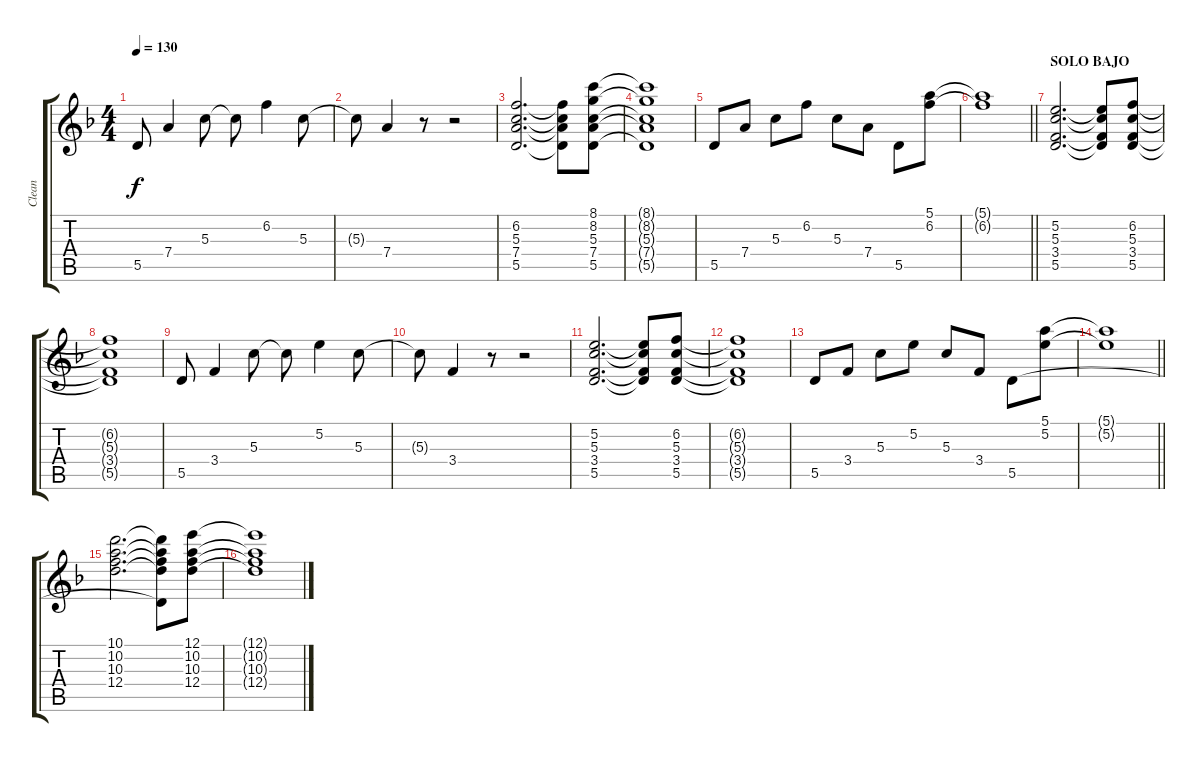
\track ("Clean" "Clean") {instrument acousticguitarsteel}
\staff {score tabs}
\tuning (E4 B3 G3 D3 A2 E2) {hide}
\ts (4 4)
\tempo 130
\clef g2
\ks dminor
5.5.8{dy f} 7.4.4 5.3.8 5.3{t}.8 6.2.4 5.3.8 |
5.3{t}.8 7.4.4 r.8 r.2 |
(6.2 5.3 7.4 5.5).2{d} (6.2{t} 5.3{t} 7.4{t} 5.5{t}).8 (8.1 8.2 5.3 7.4 5.5).8 |
(8.1{t} 8.2{t} 5.3{t} 7.4{t} 5.5{t}).1 |
5.5.8 7.4.8 5.3.8 6.2.8 5.3.8 7.4.8 5.5.8 (5.1 6.2).8 |
\barLineRight lightlight
(5.1{t} 6.2{t}).1 |
\section ("" "SOLO BAJO")
(5.2 5.3 3.4 5.5).2{d} (5.2{t} 5.3{t} 3.4{t} 5.5{t}).8 (6.2 5.3 3.4 5.5).8 |
(6.2{t} 5.3{t} 3.4{t} 5.5{t}).1 |
5.5.8 3.4.4 5.3.8 5.3{t}.8 5.2.4 5.3.8 |
5.3{t}.8 3.4.4 r.8 r.2 |
(5.2 5.3 3.4 5.5).2{d} (5.2{t} 5.3{t} 3.4{t} 5.5{t}).8 (6.2 5.3 3.4 5.5).8 |
(6.2{t} 5.3{t} 3.4{t} 5.5{t}).1 |
5.5.8 3.4.8 5.3.8 5.2.8 5.3.8 3.4.8 5.5.8 (5.1 5.2).8 |
\barLineRight lightlight
(5.1{t} 5.2{t}).1 |
(10.1 10.2 10.3 12.4).2{d} (10.1{t} 10.2{t} 10.3{t} 12.4{t} 5.5{t}).8 (12.1 10.2 10.3 12.4).8 |
(12.1{t} 10.2{t} 10.3{t} 12.4{t}).1
